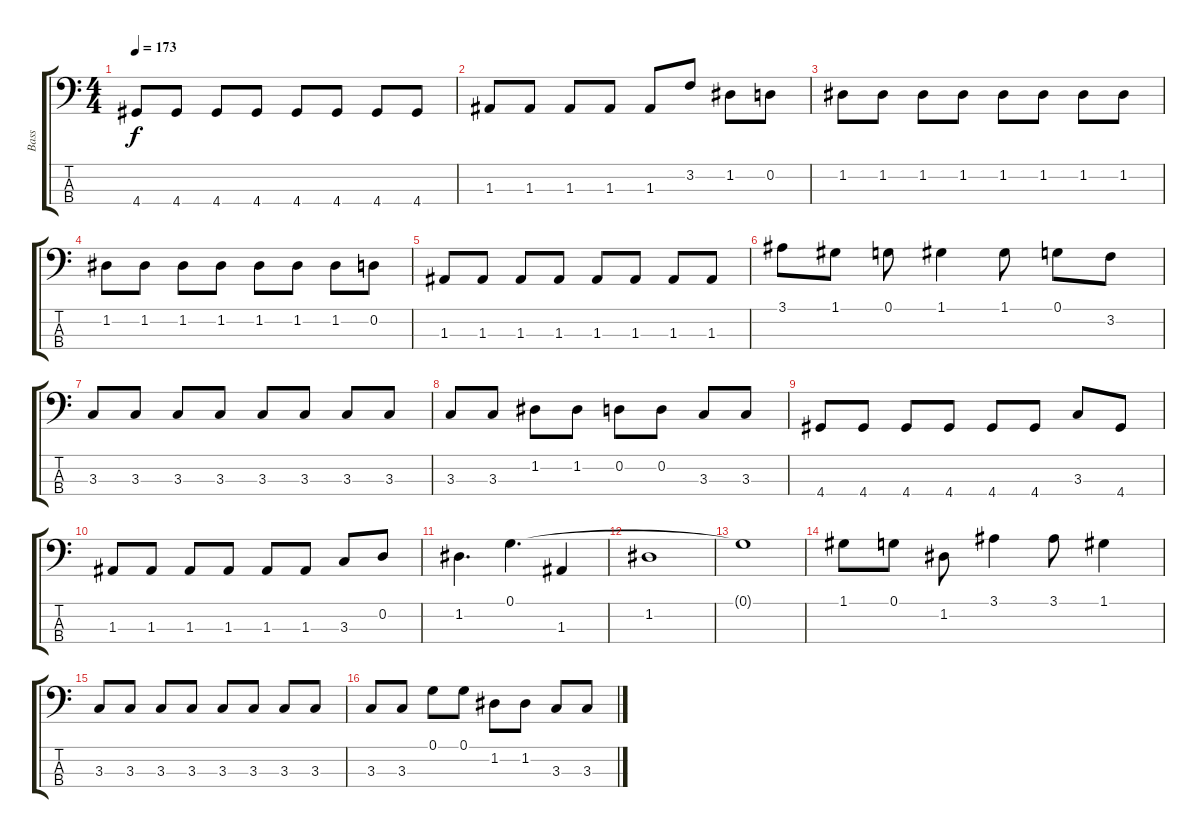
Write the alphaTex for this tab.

\track ("Bass" "Bass") {solo instrument slapbass1}
\staff {score tabs}
\tuning (G2 D2 A1 E1) {hide}
\ts (4 4)
\tempo 173
\clef f4
\ks c
4.4.8{dy f} 4.4.8 4.4.8 4.4.8 4.4.8 4.4.8 4.4.8 4.4.8 |
1.3.8 1.3.8 1.3.8 1.3.8 1.3.8 3.2.8 1.2.8 0.2.8 |
1.2.8 1.2.8 1.2.8 1.2.8 1.2.8 1.2.8 1.2.8 1.2.8 |
1.2.8 1.2.8 1.2.8 1.2.8 1.2.8 1.2.8 1.2.8 0.2.8 |
1.3.8 1.3.8 1.3.8 1.3.8 1.3.8 1.3.8 1.3.8 1.3.8 |
3.1.8 1.1.8 0.1.8 1.1.4 1.1.8 0.1.8 3.2.8 |
3.3.8 3.3.8 3.3.8 3.3.8 3.3.8 3.3.8 3.3.8 3.3.8 |
3.3.8 3.3.8 1.2.8 1.2.8 0.2.8 0.2.8 3.3.8 3.3.8 |
4.4.8 4.4.8 4.4.8 4.4.8 4.4.8 4.4.8 3.3.8 4.4.8 |
1.3.8 1.3.8 1.3.8 1.3.8 1.3.8 1.3.8 3.3.8 0.2.8 |
1.2.4{d} 0.1.4{d} 1.3.4 |
1.2.1 |
0.1{t}.1 |
1.1.8 0.1.8 1.2.8 3.1.4 3.1.8 1.1.4 |
3.3.8 3.3.8 3.3.8 3.3.8 3.3.8 3.3.8 3.3.8 3.3.8 |
3.3.8 3.3.8 0.1.8 0.1.8 1.2.8 1.2.8 3.3.8 3.3.8
